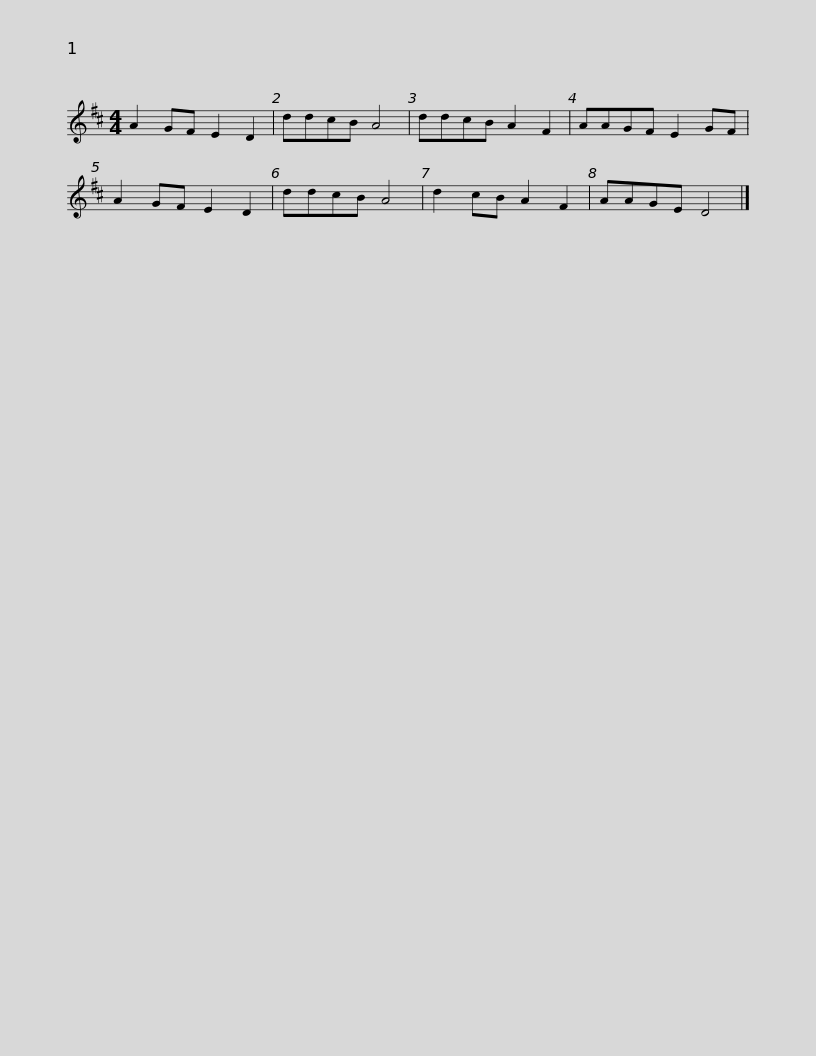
X:1
L:1/8
M:4/4
I:linebreak $
K:D
V:1 treble
V:1
 A2 GF E2 D2 | ddcB A4 | ddcB A2 F2 | AAGF E2 GF | A2 GF E2 D2 | %5
 ddcB A4 | d2 cB A2 F2 |$ AAGE D4 |] %8
